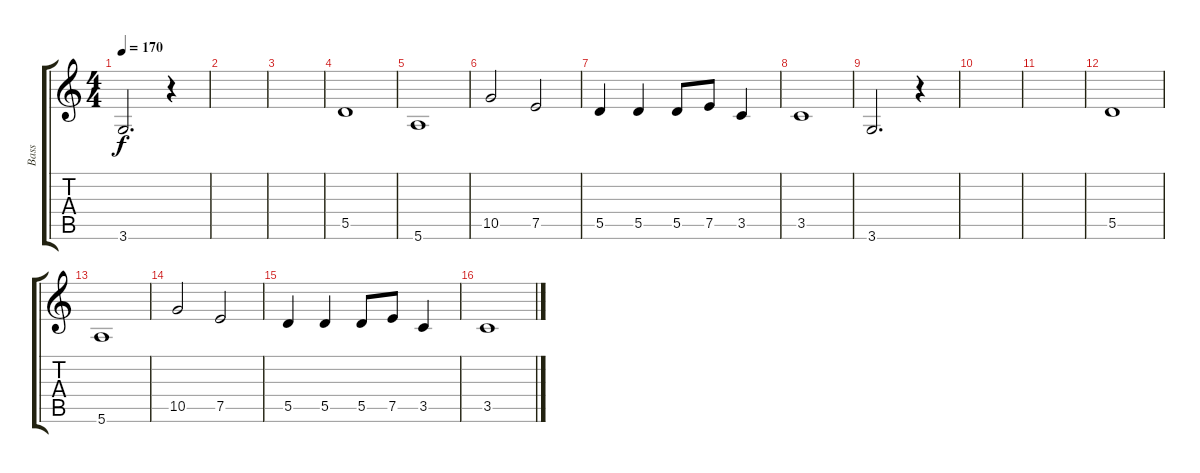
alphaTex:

\track ("Bass" "Bass") {instrument electricbassfinger}
\staff {score tabs}
\tuning (E4 B3 G3 D3 A2 E2) {hide}
\ts (4 4)
\tempo 170
\clef g2
\ks c
3.6.2{d dy f} r.4 |
|
|
5.5.1 |
5.6.1 |
10.5.2 7.5.2 |
5.5.4 5.5.4 5.5.8 7.5.8 3.5.4 |
3.5.1 |
3.6.2{d} r.4 |
|
|
5.5.1 |
5.6.1 |
10.5.2 7.5.2 |
5.5.4 5.5.4 5.5.8 7.5.8 3.5.4 |
3.5.1
